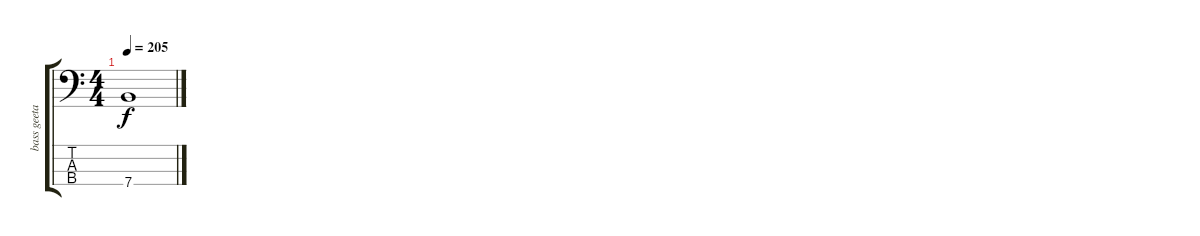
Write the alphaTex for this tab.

\track ("bass geetar" "bass geeta") {instrument electricbasspick}
\staff {score tabs}
\tuning (G2 D2 A1 E1) {hide}
\ts (4 4)
\tempo 205
\clef f4
\ks c
7.4.1{dy f}
